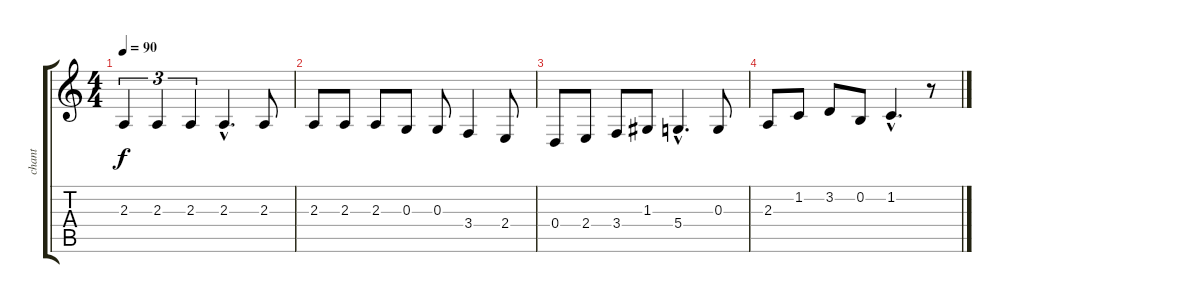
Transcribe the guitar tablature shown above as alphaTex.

\track ("chant" "chant") {instrument oboe}
\staff {score tabs}
\tuning (E4 B3 G3 D3 A2 E2) {hide}
\ts (4 4)
\tempo 90
\clef g2
\ks c
2.3.4{tu (3 2) dy f} 2.3.4{tu (3 2)} 2.3.4{tu (3 2)} 2.3{hac}.4{d} 2.3.8 |
2.3.8 2.3.8 2.3.8 0.3.8 0.3.8 3.4.4 2.4.8 |
0.4.8 2.4.8 3.4.8 1.3.8 5.4{hac}.4{d} 0.3.8 |
2.3.8 1.2.8 3.2.8 0.2.8 1.2{hac}.4{d} r.8
